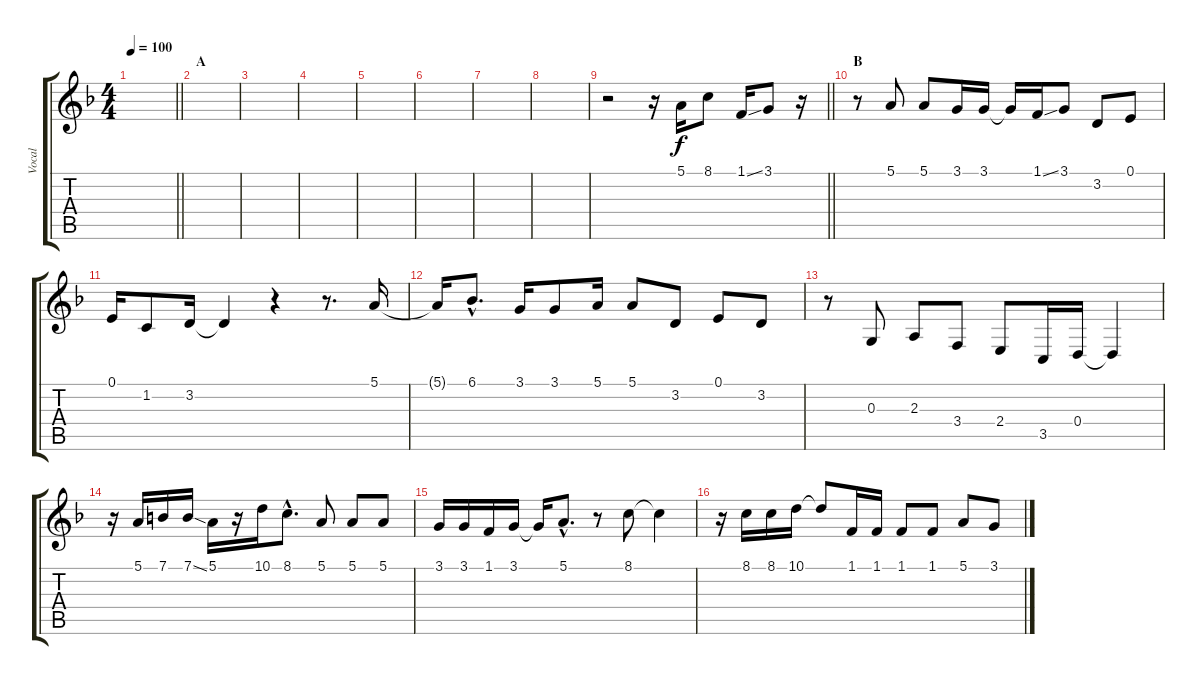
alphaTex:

\track ("Vocal" "Vocal") {instrument altosax}
\staff {score tabs}
\tuning (E4 B3 G3 D3 A2 E2) {hide}
\ts (4 4)
\tempo 100
\clef g2
\barLineRight lightlight
\ks f
|
\section ("" "A")
|
|
|
|
|
|
|
\barLineRight lightlight
r.2 r.16 5.1.16 8.1.8 1.1{ss}.16 3.1.8 r.16 |
\section ("" "B")
r.8 5.1.8 5.1.8 3.1.16 3.1.16 3.1{t}.16 1.1{ss}.16 3.1.8 3.2.8 0.1.8 |
0.1.16 1.2.8 3.2.16 3.2{t}.4 r.4 r.8{d} 5.1.16 |
5.1{t}.16 6.1{hac}.8{d} 3.1.16 3.1.8 5.1.16 5.1.8 3.2.8 0.1.8 3.2.8 |
r.8 0.3.8 2.3.8 3.4.8 2.4.8 3.5.16 0.4.16 0.4{t}.4 |
r.16 5.1.16 7.1.16 7.1{ss}.16 5.1.16 r.16 10.1.16 8.1{hac}.8{d} 5.1.8 5.1.8 5.1.8 |
3.1.16 3.1.16 1.1.16 3.1.16 3.1{t}.16 5.1{hac}.8{d} r.8 8.1.8 8.1{t}.4 |
r.16 8.1.16 8.1.16 10.1.16 10.1{t}.8 1.1.16 1.1.16 1.1.8 1.1.8 5.1.8 3.1.8
